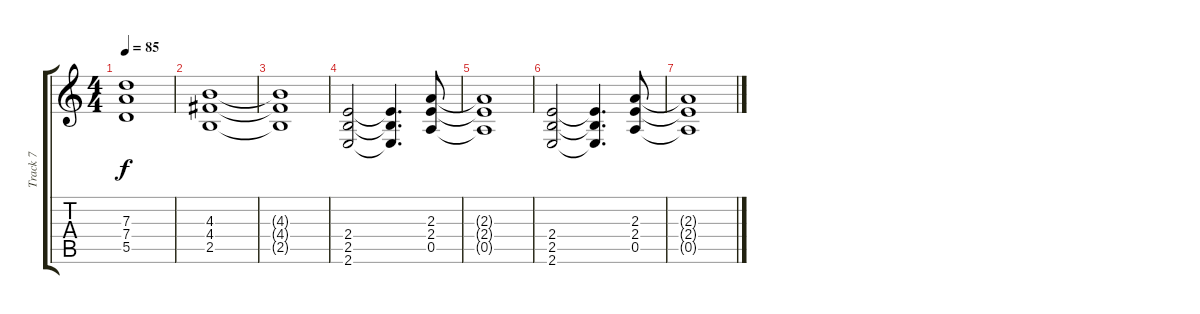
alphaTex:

\track ("Track 7" "Track 7") {instrument distortionguitar}
\staff {score tabs}
\tuning (E4 B3 G3 D3 A2 D2) {hide}
\ts (4 4)
\tempo 85
\clef g2
\ks c
(7.3{t} 7.4{t} 5.5{t}).1{dy f} |
(4.3 4.4 2.5).1 |
(4.3{t} 4.4{t} 2.5{t}).1 |
(2.4 2.5 2.6).2 (2.4{t} 2.5{t} 2.6{t}).4{d} (2.3 2.4 0.5).8 |
(2.3{t} 2.4{t} 0.5{t}).1 |
(2.4 2.5 2.6).2 (2.4{t} 2.5{t} 2.6{t}).4{d} (2.3 2.4 0.5).8 |
(2.3{t} 2.4{t} 0.5{t}).1
